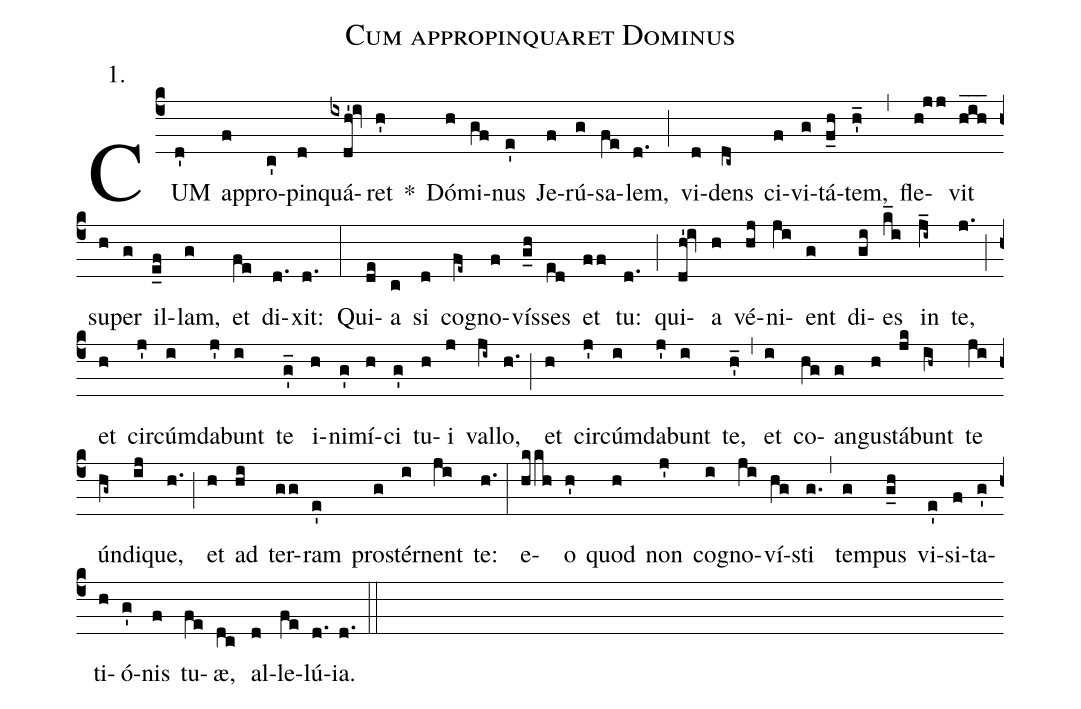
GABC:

name:Cum appropinquaret Dominus;
office-part:Antiphona;
mode:1;
annotation: 1.;
%%
(c4) CUM(d') ap(f)pro(c')pin(d)quá(ixdh'!iv)ret(h') *() Dó(h)mi(gf)nus(e') Je(f)rú(g)sa(fe)lem,(d.) (;) vi(d)dens(dc~) ci(f)vi(g)tá(f_h)tem,(h'_) (,) fle(h!jj)vit(hih___) su(h)per(g) il(e_f)lam,(g) et(fe) di(d.)xit:(d.) (:) Qui(de)a(c) si(d) co(fe~)gno(f)vís(g_h)ses(ed) et(ff) tu:(d.) (;) qui(dh'!iv)a(h) vé(hj)ni(ji)ent(g) di(gi)es(k_i) in(j_i~) te,(j.) (;) et(h) cir(j')cúm(i)da(j')bunt(i) te(g'_) i(h)ni(g')mí(h)ci(g') tu(h)i(j) val(ji~)lo,(h.) (;) et(h) cir(j')cúm(i)da(j')bunt(i) te,(h'_) (,) et(i) co(hg)an(g)gu(h)stá(jk)bunt(ih~) te(ji) ún(hg~)di(ij)que,(h.) (;) et(h) ad(hi) ter(gg)ram(e') pro(g)stér(i)nent(ji) te:(h.) (:) e(hkkh)o(h') quod(h) non(j') co(i)gno(ji)ví(hg)sti(g.) (,) tem(g)pus(g_h) vi(e')si(f)ta(g')ti(h)ó(g')nis(f) tu(fe)æ,(dc) al(d)le(fe)lú(d.)ia.(d.) (::)
